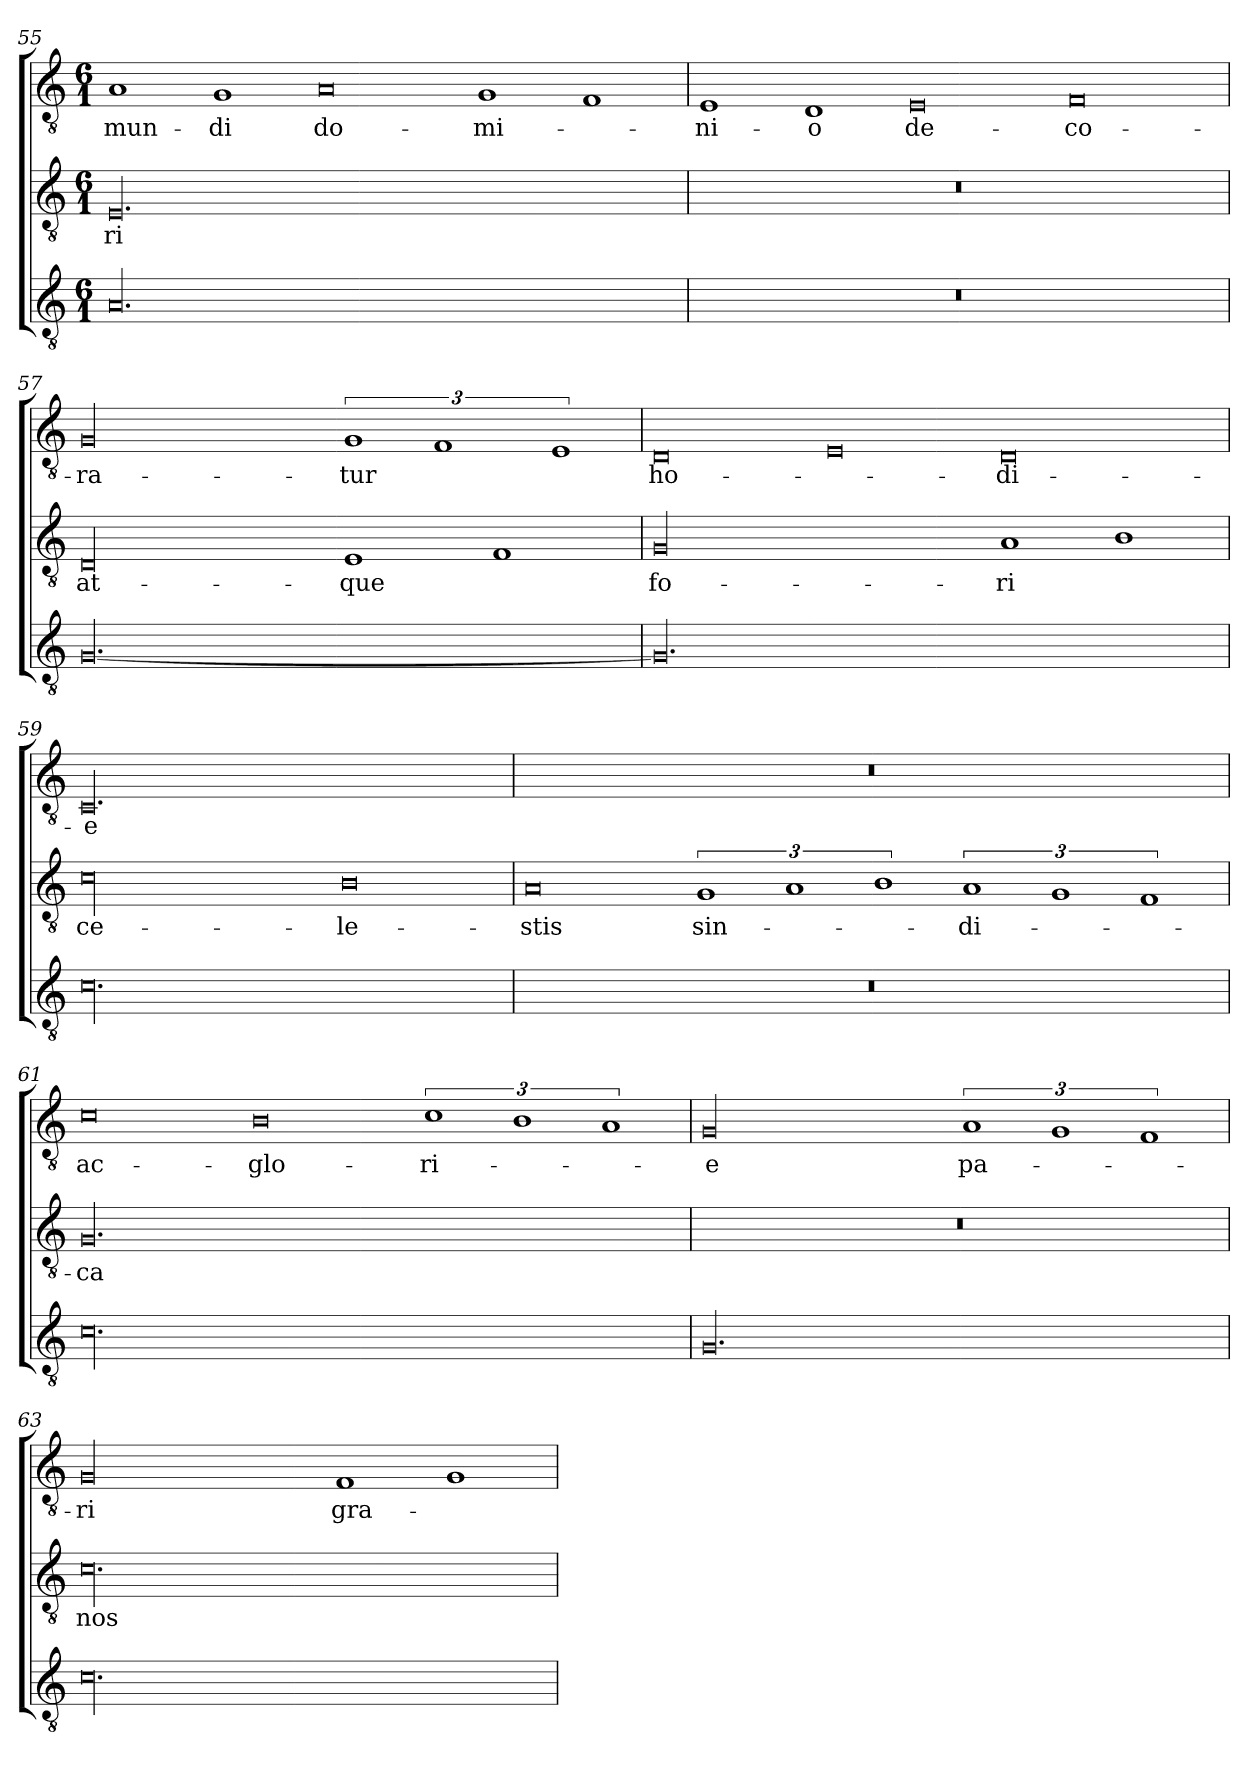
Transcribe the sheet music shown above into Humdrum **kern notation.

**kern	**kern	**text	**kern	**text
*part3	*part2	*part2	*part1	*part1
*staff3	*staff2	*staff2	*staff1	*staff1
*clefGv2	*clefGv2	*	*clefGv2	*
*k[]	*k[]	*	*k[]	*
*C:	*C:	*	*C:	*
*M6/1	*M6/1	*	*M6/1	*
=55	=55	=55	=55	=55
00.A/	00.E/	-ri	1A/	mun-
.	.	.	1G/	-di
.	.	.	0A/	do-
.	.	.	1G/	-mi-
.	.	.	1F/	.
=56	=56	=56	=56	=56
00.r	00.r	.	1E/	-ni-
.	.	.	1D/	-o
.	.	.	0E/	de-
.	.	.	0F/	-co-
=57	=57	=57	=57	=57
[00.G/	00D/	at-	00G/	-ra-
.	1E/	-que	3%2G/	-tur
.	.	.	3%2F/	.
.	1F/	.	.	.
.	.	.	3%2E/	.
=58	=58	=58	=58	=58
00.G/]	00G/	fo-	0D/	ho-
.	.	.	0E/	.
.	1A/	-ri	0D/	-di-
.	1B\	.	.	.
=59	=59	=59	=59	=59
00.c\	00c\	ce-	00.C/	-e
.	0B\	-le-	.	.
=60	=60	=60	=60	=60
00.r	0A/	-stis	00.r	.
.	3%2G/	sin-	.	.
.	3%2A/	.	.	.
.	3%2B\	.	.	.
.	3%2A/	-di-	.	.
.	3%2G/	.	.	.
.	3%2F/	.	.	.
=61	=61	=61	=61	=61
00.c\	00.G/	-ca	0c\	ac-
.	.	.	0B\	glo-
.	.	.	3%2c\	-ri-
.	.	.	3%2B\	.
.	.	.	3%2A/	.
=62	=62	=62	=62	=62
00.G/	00.r	.	00G/	-e
.	.	.	3%2A/	pa-
.	.	.	3%2G/	.
.	.	.	3%2F/	.
=63	=63	=63	=63	=63
00.c\	00.c\	nos-	00G/	-ri
.	.	.	1F/	gra-
.	.	.	1G/	.
=	=	=	=	=
*-	*-	*-	*-	*-
